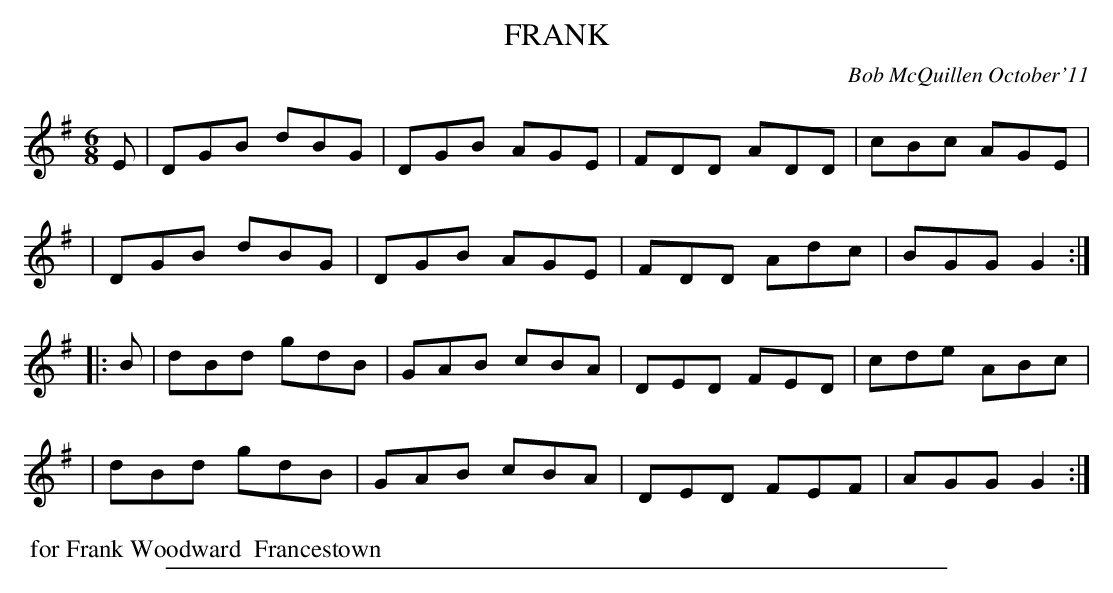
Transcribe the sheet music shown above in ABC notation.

X:1
T: FRANK
C: Bob McQuillen October'11
M: 6/8
L: 1/8
K: G
E \
| DGB dBG | DGB AGE | FDD ADD | cBc AGE |
| DGB dBG | DGB AGE | FDD Adc | BGG G2 :|
|: B \
| dBd gdB | GAB cBA | DED FED | cde ABc |
| dBd gdB | GAB cBA | DED FEF | AGG G2 :|
